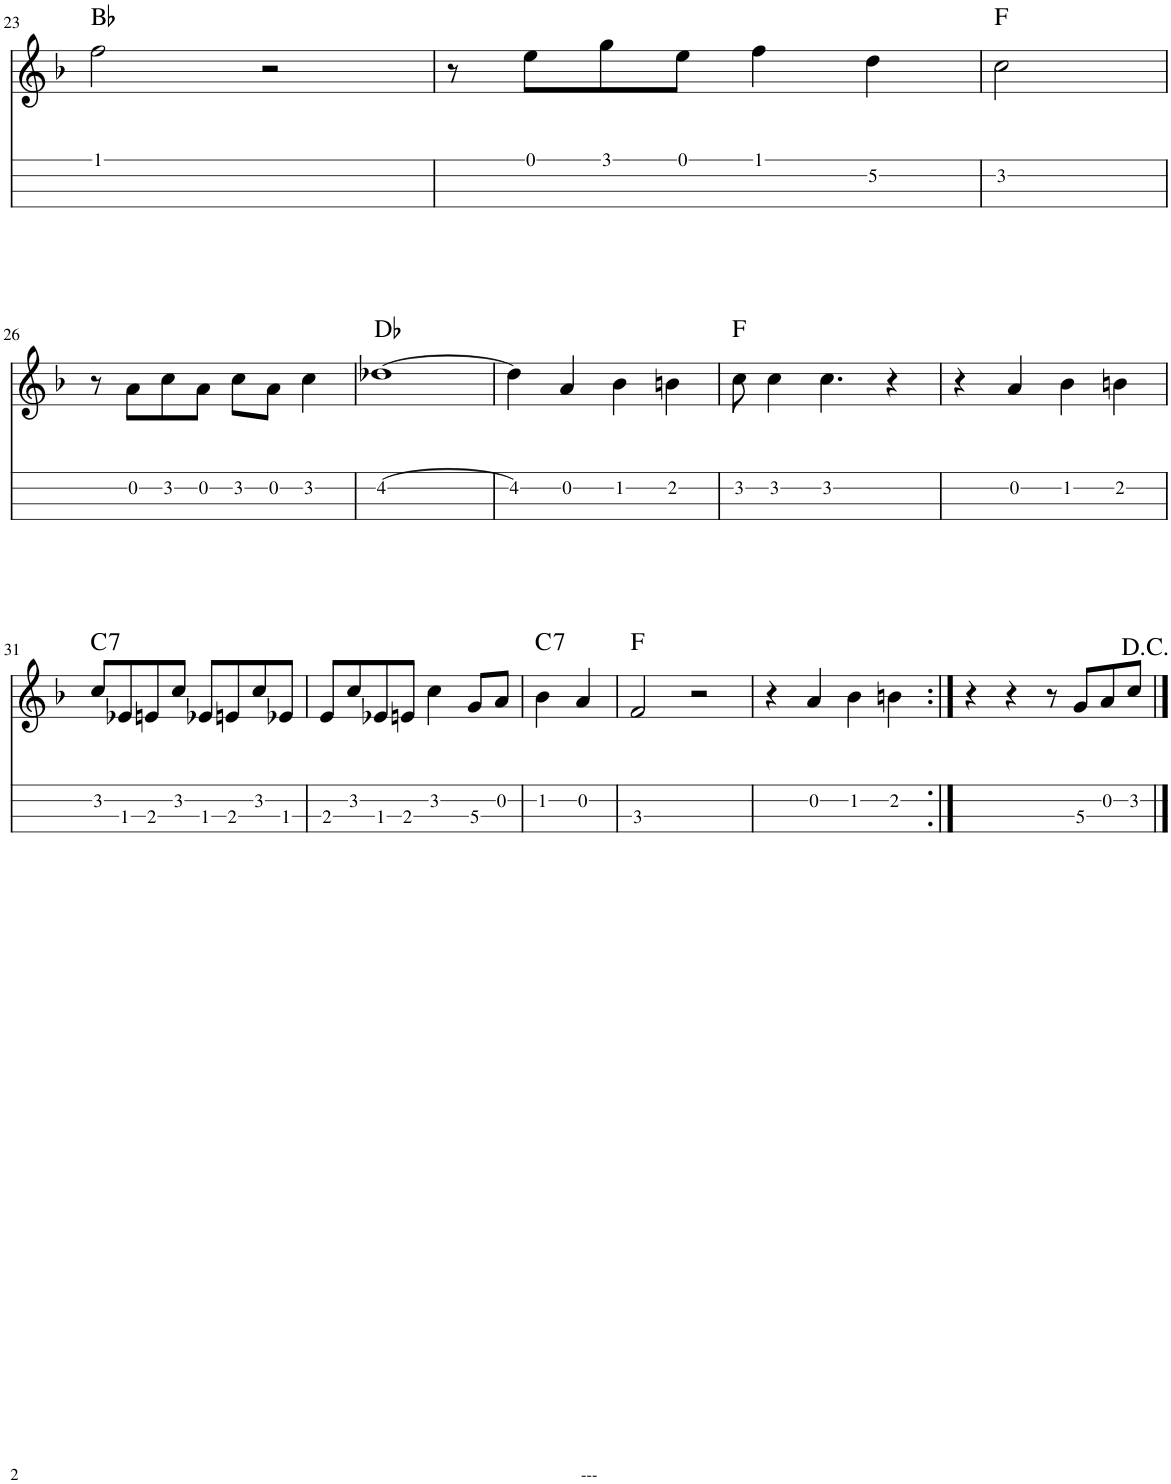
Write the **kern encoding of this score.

**kern	**kern	**harte
*part2	*part1	*part1
*staff2	*staff1	*
*I"Mandolin [Tablature]	*I"Mandolin	*
!!LO:PB:g=z
*	*clefG2	*
*k[b-]	*k[b-]	*
*M4/4	*M4/4	*
=23	=23	=23
2ff	2ff\	Bb:maj
2r	2r	.
=24	=24	=24
8r	8r	.
8ee	8ee\L	.
8ggL	8gg\	.
8eeJ	8ee\J	.
4ff	4ff\	.
4dd	4dd\	.
=25	=25	=25
2cc	2cc\	F:maj
!!LO:LB:g=z
=26	=26	=26
8r	8r	.
8a	8a\L	.
8ccL	8cc\	.
8aJ	8a\J	.
8ccL	8cc\L	.
8aJ	8a\J	.
4cc	4cc\	.
=27	=27	=27
[1dd-X	[1dd-X	Db:maj
=28	=28	=28
4dd-]	4dd-\]	.
4a	4a/	.
4b-	4b-\	.
4bn	4bn\	.
=29	=29	=29
8cc	8cc\	F:maj
4cc	4cc\	.
4.cc	4.cc\	.
4r	4r	.
=30	=30	=30
4r	4r	.
4a	4a/	.
4b-	4b-\	.
4bn	4bn\	.
!!LO:LB:g=z
=31	=31	=31
!	!	!LO:H:kt=7
8ccL	8cc/L	C:7
8e-XJ	8e-X/	.
8enL	8en/	.
8ccJ	8cc/J	.
8e-XL	8e-X/L	.
8enJ	8en/	.
8ccL	8cc/	.
8e-XJ	8e-X/J	.
=32	=32	=32
8eL	8e/L	.
8ccJ	8cc/	.
8e-XL	8e-X/	.
8enJ	8en/J	.
4cc	4cc\	.
8gL	8g/L	.
8aJ	8a/J	.
=33	=33	=33
!	!	!LO:H:kt=7
4b-	4b-\	C:7
4a	4a/	.
=34	=34	=34
2f	2f/	F:maj
2r	2r	.
=35	=35	=35
4r	4r	.
4a	4a/	.
4b-	4b-\	.
4bn	4bn\	.
=36:|!	=36:|!	=36:|!
4r	4r	.
4r	4r	.
8r	8r	.
8g	8g/L	.
8aL	8a/	.
8ccJ	8cc/J	.
==	==	==
*-	*-	*-
